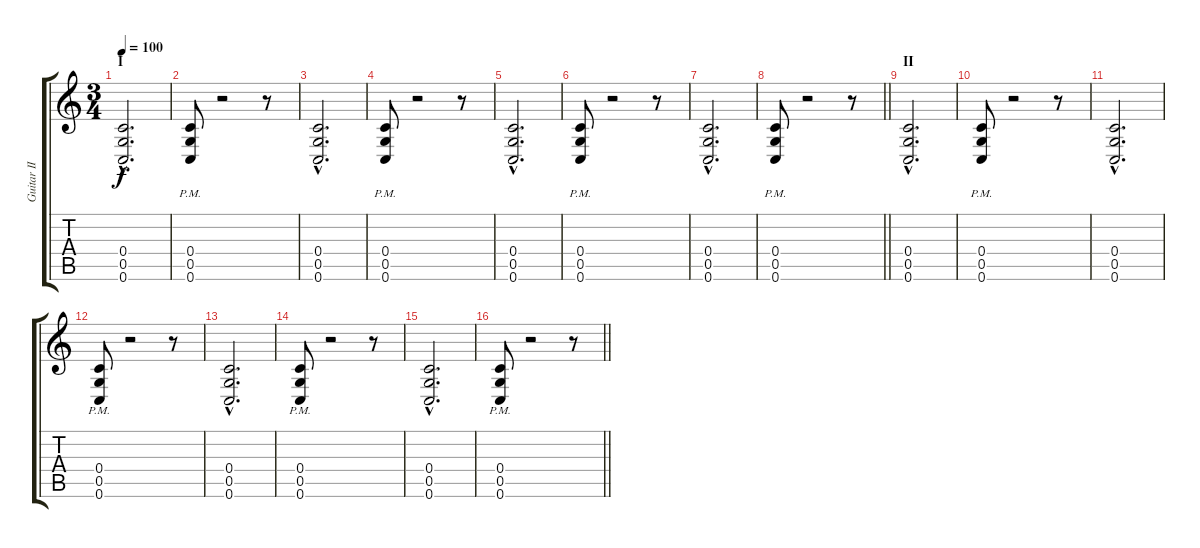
\track ("Guitar II - Distortion" "Guitar II ") {instrument distortionguitar}
\staff {score tabs}
\tuning (D4 A3 F3 C3 G2 C2) {hide}
\ts (3 4)
\section ("" "I")
\tempo 100
\clef g2
\ks c
(0.4{hac} 0.5{hac} 0.6{hac}).2{d dy f instrument distortionguitar} |
(0.4{pm} 0.5{pm} 0.6{pm}).8 r.2 r.8 |
(0.4{hac} 0.5{hac} 0.6{hac}).2{d} |
(0.4{pm} 0.5{pm} 0.6{pm}).8 r.2 r.8 |
(0.4{hac} 0.5{hac} 0.6{hac}).2{d} |
(0.4{pm} 0.5{pm} 0.6{pm}).8 r.2 r.8 |
(0.4{hac} 0.5{hac} 0.6{hac}).2{d} |
\barLineRight lightlight
(0.4{pm} 0.5{pm} 0.6{pm}).8 r.2 r.8 |
\section ("" "II")
(0.4{hac} 0.5{hac} 0.6{hac}).2{d} |
(0.4{pm} 0.5{pm} 0.6{pm}).8 r.2 r.8 |
(0.4{hac} 0.5{hac} 0.6{hac}).2{d} |
(0.4{pm} 0.5{pm} 0.6{pm}).8 r.2 r.8 |
(0.4{hac} 0.5{hac} 0.6{hac}).2{d} |
(0.4{pm} 0.5{pm} 0.6{pm}).8 r.2 r.8 |
(0.4{hac} 0.5{hac} 0.6{hac}).2{d} |
\barLineRight lightlight
(0.4{pm} 0.5{pm} 0.6{pm}).8 r.2 r.8
